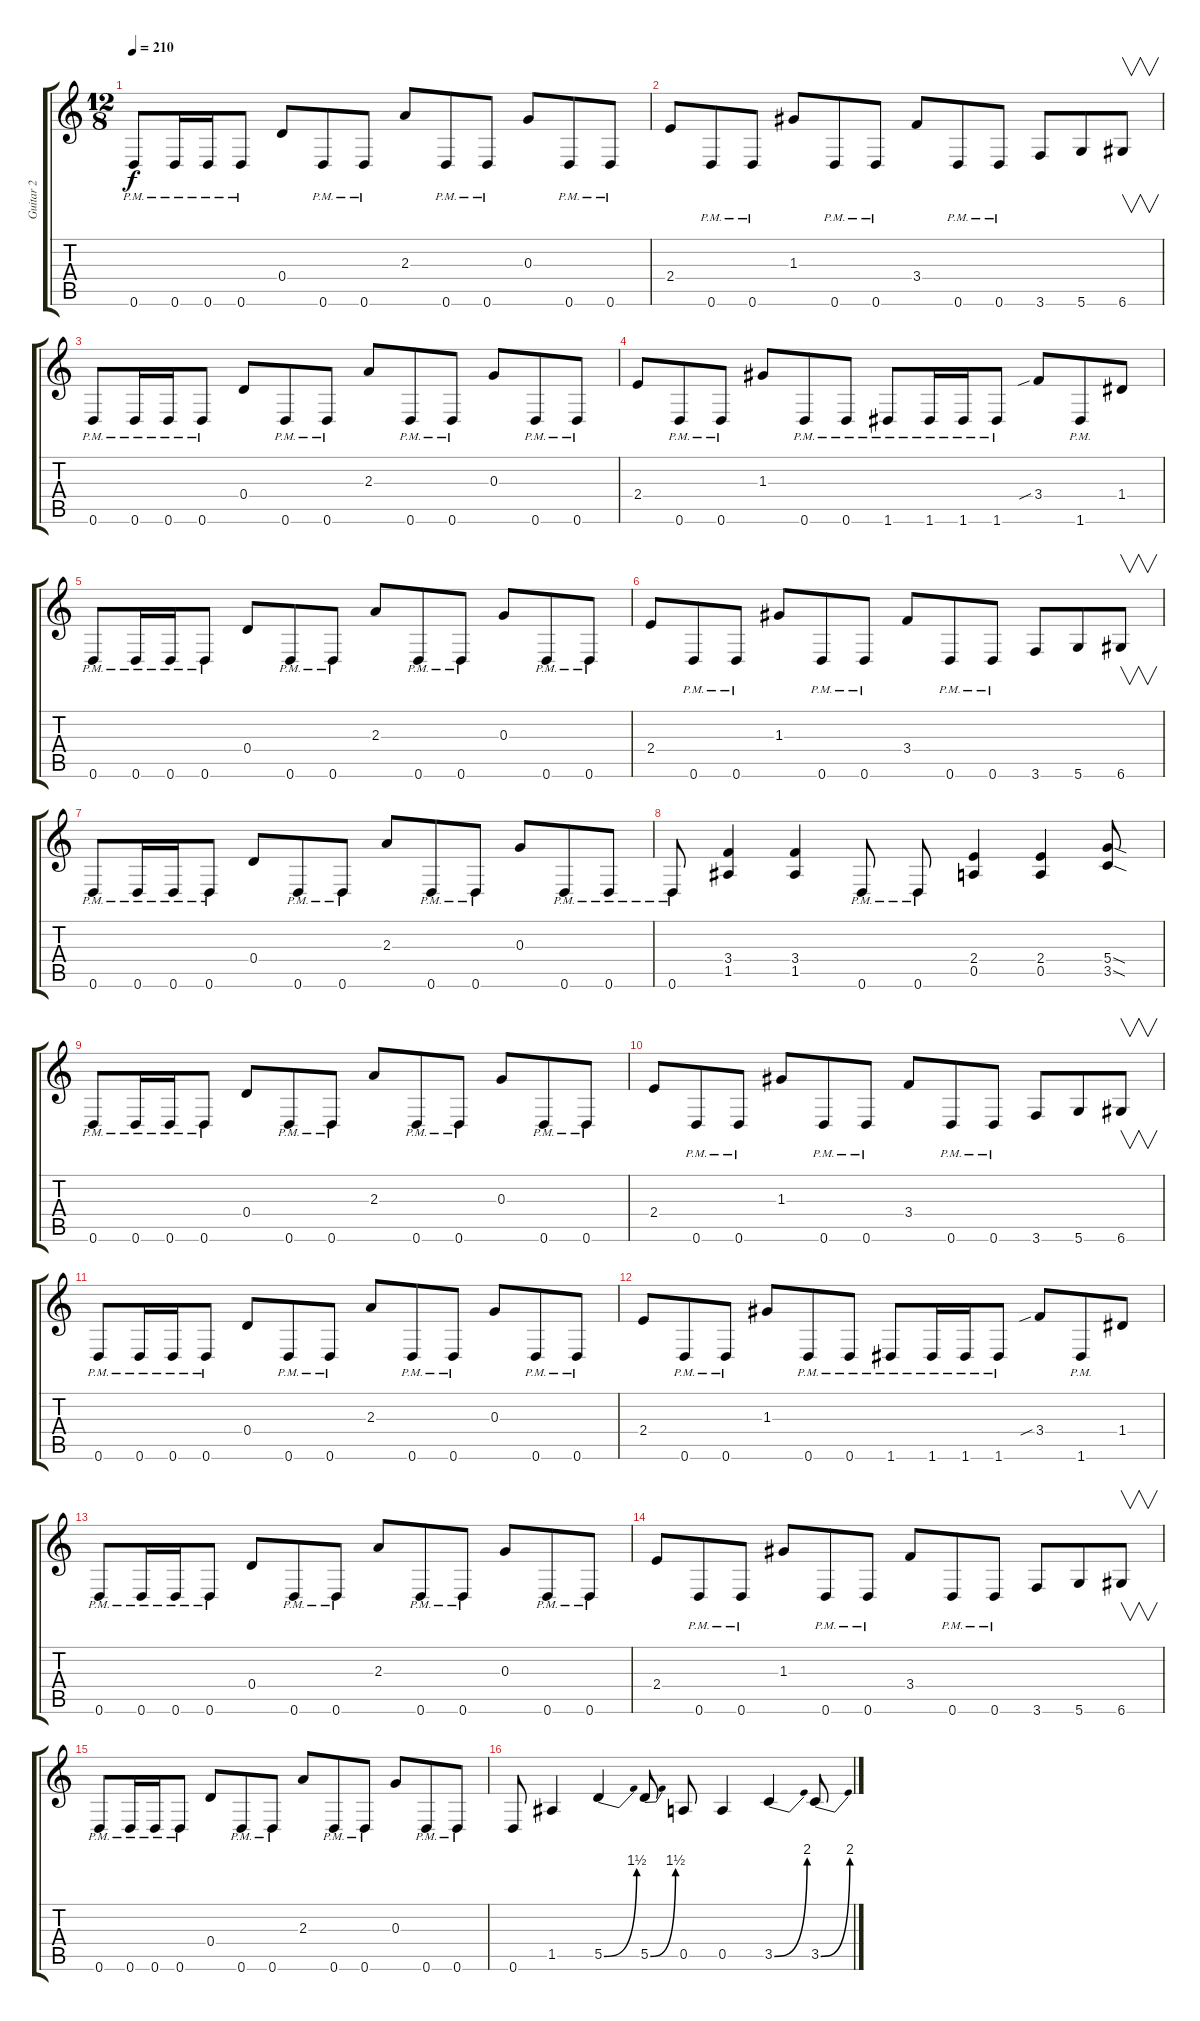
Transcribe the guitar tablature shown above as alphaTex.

\track ("Guitar 2" "Guitar 2") {instrument distortionguitar}
\staff {score tabs}
\tuning (E4 B3 G3 D3 A2 D2) {hide}
\ts (12 8)
\tempo 210
\clef g2
\ks c
0.6{pm}.8{dy f instrument distortionguitar} 0.6{pm}.16 0.6{pm}.16 0.6{pm}.8 0.4.8 0.6{pm}.8 0.6{pm}.8 2.3.8 0.6{pm}.8 0.6{pm}.8 0.3.8 0.6{pm}.8 0.6{pm}.8 |
2.4.8 0.6{pm}.8 0.6{pm}.8 1.3.8 0.6{pm}.8 0.6{pm}.8 3.4.8 0.6{pm}.8 0.6{pm}.8 3.6.8 5.6.8 6.6.8{v} |
0.6{pm}.8 0.6{pm}.16 0.6{pm}.16 0.6{pm}.8 0.4.8 0.6{pm}.8 0.6{pm}.8 2.3.8 0.6{pm}.8 0.6{pm}.8 0.3.8 0.6{pm}.8 0.6{pm}.8 |
2.4.8 0.6{pm}.8 0.6{pm}.8 1.3.8 0.6{pm}.8 0.6{pm}.8 1.6{pm}.8 1.6{pm}.16 1.6{pm}.16 1.6{pm}.8 3.4{sib}.8 1.6{pm}.8 1.4.8 |
0.6{pm}.8 0.6{pm}.16 0.6{pm}.16 0.6{pm}.8 0.4.8 0.6{pm}.8 0.6{pm}.8 2.3.8 0.6{pm}.8 0.6{pm}.8 0.3.8 0.6{pm}.8 0.6{pm}.8 |
2.4.8 0.6{pm}.8 0.6{pm}.8 1.3.8 0.6{pm}.8 0.6{pm}.8 3.4.8 0.6{pm}.8 0.6{pm}.8 3.6.8 5.6.8 6.6.8{v} |
0.6{pm}.8 0.6{pm}.16 0.6{pm}.16 0.6{pm}.8 0.4.8 0.6{pm}.8 0.6{pm}.8 2.3.8 0.6{pm}.8 0.6{pm}.8 0.3.8 0.6{pm}.8 0.6{pm}.8 |
0.6{pm}.8 (3.4 1.5).4 (3.4 1.5).4 0.6{pm}.8 0.6{pm}.8 (2.4 0.5).4 (2.4 0.5).4 (5.4{sod} 3.5{sod}).8 |
0.6{pm}.8 0.6{pm}.16 0.6{pm}.16 0.6{pm}.8 0.4.8 0.6{pm}.8 0.6{pm}.8 2.3.8 0.6{pm}.8 0.6{pm}.8 0.3.8 0.6{pm}.8 0.6{pm}.8 |
2.4.8 0.6{pm}.8 0.6{pm}.8 1.3.8 0.6{pm}.8 0.6{pm}.8 3.4.8 0.6{pm}.8 0.6{pm}.8 3.6.8 5.6.8 6.6.8{v} |
0.6{pm}.8 0.6{pm}.16 0.6{pm}.16 0.6{pm}.8 0.4.8 0.6{pm}.8 0.6{pm}.8 2.3.8 0.6{pm}.8 0.6{pm}.8 0.3.8 0.6{pm}.8 0.6{pm}.8 |
2.4.8 0.6{pm}.8 0.6{pm}.8 1.3.8 0.6{pm}.8 0.6{pm}.8 1.6{pm}.8 1.6{pm}.16 1.6{pm}.16 1.6{pm}.8 3.4{sib}.8 1.6{pm}.8 1.4.8 |
0.6{pm}.8 0.6{pm}.16 0.6{pm}.16 0.6{pm}.8 0.4.8 0.6{pm}.8 0.6{pm}.8 2.3.8 0.6{pm}.8 0.6{pm}.8 0.3.8 0.6{pm}.8 0.6{pm}.8 |
2.4.8 0.6{pm}.8 0.6{pm}.8 1.3.8 0.6{pm}.8 0.6{pm}.8 3.4.8 0.6{pm}.8 0.6{pm}.8 3.6.8 5.6.8 6.6.8{v} |
0.6{pm}.8 0.6{pm}.16 0.6{pm}.16 0.6{pm}.8 0.4.8 0.6{pm}.8 0.6{pm}.8 2.3.8 0.6{pm}.8 0.6{pm}.8 0.3.8 0.6{pm}.8 0.6{pm}.8 |
0.6.8 1.5.4 5.5{be (bend 0 0 60 6)}.4 5.5{be (bend 0 0 60 6)}.8 0.5.8 0.5.4 3.5{be (bend 0 0 60 8)}.4 3.5{be (bend 0 0 60 8)}.8
